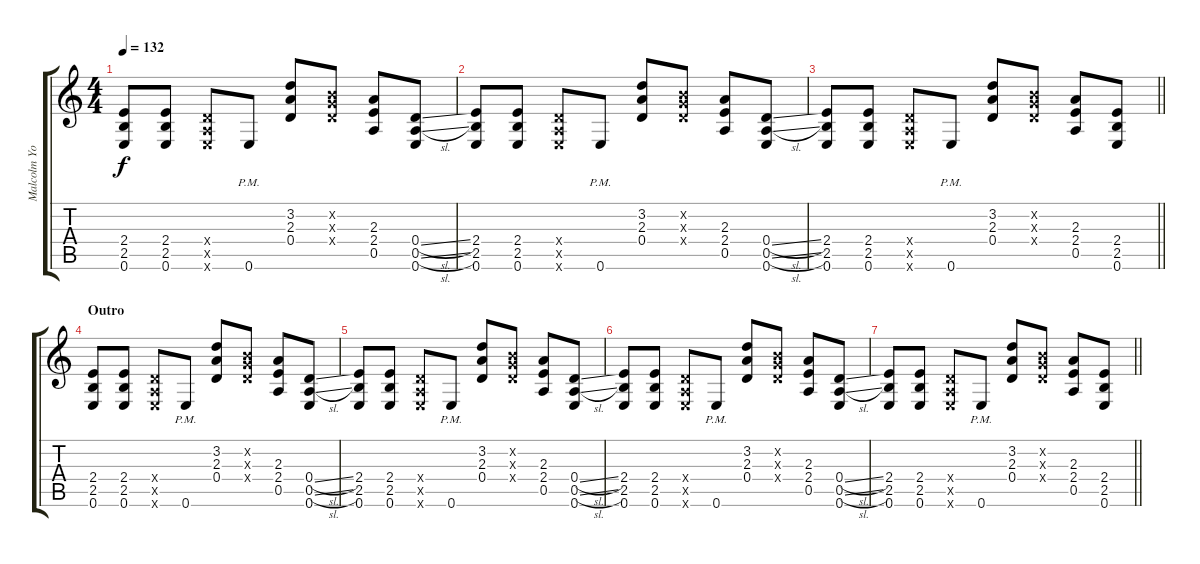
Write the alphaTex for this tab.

\track ("Malcolm Young" "Malcolm Yo") {instrument overdrivenguitar}
\staff {score tabs}
\tuning (E4 B3 G3 D3 A2 E2) {hide}
\ts (4 4)
\tempo 132
\clef g2
\ks c
(2.4 2.5 0.6).8{dy f} (2.4 2.5 0.6).8 (0.4{x} 0.5{x} 0.6{x}).8 0.6{pm}.8 (3.2 2.3 0.4).8 (0.2{x} 0.3{x} 0.4{x}).8 (2.3 2.4 0.5).8 (0.4{sl} 0.5{sl} 0.6).8 |
(2.4 2.5 0.6).8 (2.4 2.5 0.6).8 (0.4{x} 0.5{x} 0.6{x}).8 0.6{pm}.8 (3.2 2.3 0.4).8 (0.2{x} 0.3{x} 0.4{x}).8 (2.3 2.4 0.5).8 (0.4{sl} 0.5{sl} 0.6).8 |
\barLineRight lightlight
(2.4 2.5 0.6).8 (2.4 2.5 0.6).8 (0.4{x} 0.5{x} 0.6{x}).8 0.6{pm}.8 (3.2 2.3 0.4).8 (0.2{x} 0.3{x} 0.4{x}).8 (2.3 2.4 0.5).8 (2.4 2.5 0.6).8 |
\section ("" "Outro")
(2.4 2.5 0.6).8 (2.4 2.5 0.6).8 (0.4{x} 0.5{x} 0.6{x}).8 0.6{pm}.8 (3.2 2.3 0.4).8 (0.2{x} 0.3{x} 0.4{x}).8 (2.3 2.4 0.5).8 (0.4{sl} 0.5{sl} 0.6).8 |
(2.4 2.5 0.6).8 (2.4 2.5 0.6).8 (0.4{x} 0.5{x} 0.6{x}).8 0.6{pm}.8 (3.2 2.3 0.4).8 (0.2{x} 0.3{x} 0.4{x}).8 (2.3 2.4 0.5).8 (0.4{sl} 0.5{sl} 0.6).8 |
(2.4 2.5 0.6).8 (2.4 2.5 0.6).8 (0.4{x} 0.5{x} 0.6{x}).8 0.6{pm}.8 (3.2 2.3 0.4).8 (0.2{x} 0.3{x} 0.4{x}).8 (2.3 2.4 0.5).8 (0.4{sl} 0.5{sl} 0.6).8 |
\barLineRight lightlight
(2.4 2.5 0.6).8 (2.4 2.5 0.6).8 (0.4{x} 0.5{x} 0.6{x}).8 0.6{pm}.8 (3.2 2.3 0.4).8 (0.2{x} 0.3{x} 0.4{x}).8 (2.3 2.4 0.5).8 (2.4 2.5 0.6).8
